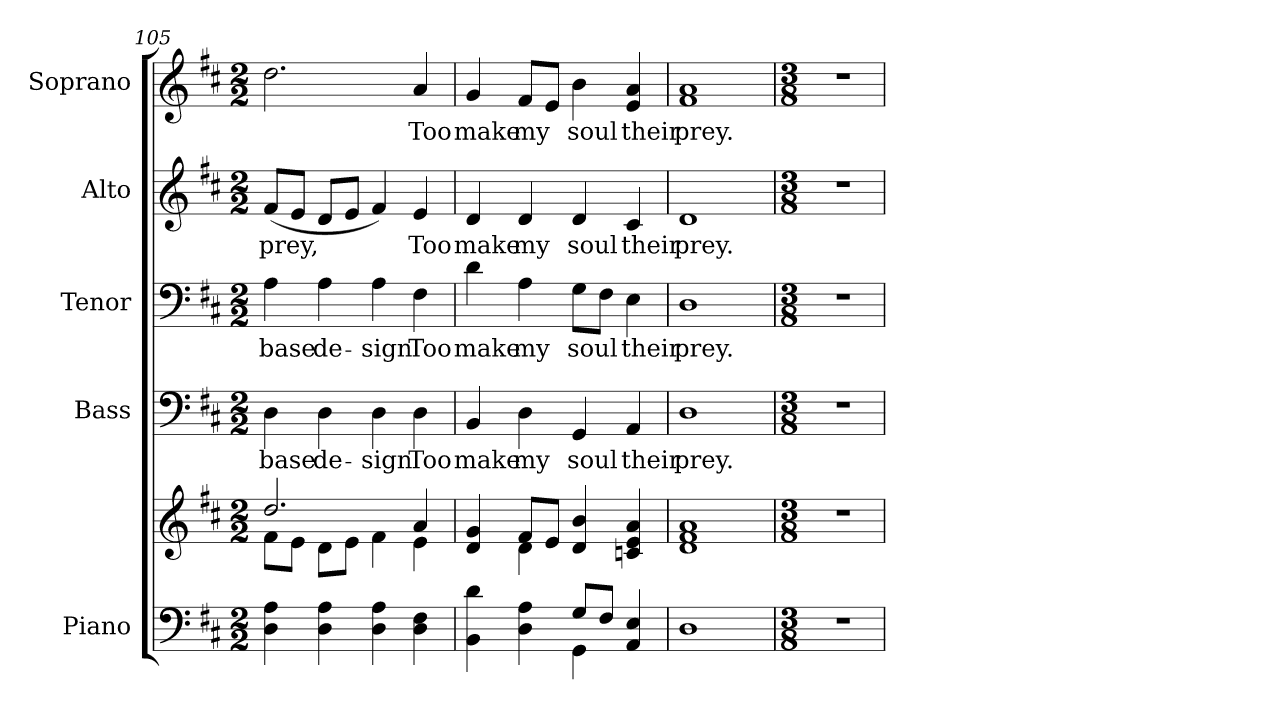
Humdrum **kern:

**kern	**kern	**kern	**text	**kern	**text	**kern	**text	**kern	**text
*part5	*part5	*part4	*part4	*part3	*part3	*part2	*part2	*part1	*part1
*staff6	*staff5	*staff4	*staff4	*staff3	*staff3	*staff2	*staff2	*staff1	*staff1
*I"Piano	*	*I"Bass	*	*I"Tenor	*	*I"Alto	*	*I"Soprano	*
*I'Pno.	*	*I'B.	*	*I'T.	*	*I'A.	*	*I'S.	*
!!LO:PB:g=z
*clefF4	*clefG2	*clefF4	*	*clefF4	*	*clefG2	*	*clefG2	*
*k[f#c#]	*k[f#c#]	*k[f#c#]	*	*k[f#c#]	*	*k[f#c#]	*	*k[f#c#]	*
*D:	*D:	*D:	*	*D:	*	*D:	*	*D:	*
*M2/2	*M2/2	*M2/2	*	*M2/2	*	*M2/2	*	*M2/2	*
=105	=105	=105	=105	=105	=105	=105	=105	=105	=105
*	*^	*	*	*	*	*	*	*	*
!	!	!	!	!LO:LY:b:color=#000000	!	!	!	!	!	!
!	!	!	!	!	!	!LO:LY:b:color=#000000	!	!	!	!
!	!	!	!	!	!	!	!	!LO:LY:b:color=#000000	!	!
4Di\ 4Ai	2.ddi/	8f#i\L	4Di\	base	4Ai\	base	(8f#i/L	prey,	2.ddi\	.
.	.	8ei\J	.	.	.	.	8ei/J	.	.	.
!	!	!	!	!LO:LY:b:color=#000000	!	!	!	!	!	!
!	!	!	!	!	!	!LO:LY:b:color=#000000	!	!	!	!
4Di\ 4Ai	.	8di\L	4Di\	de-	4Ai\	de-	8di/L	.	.	.
.	.	8ei\J	.	.	.	.	8ei/J	.	.	.
!	!	!	!	!LO:LY:b:color=#000000	!	!	!	!	!	!
!	!	!	!	!	!	!LO:LY:b:color=#000000	!	!	!	!
4Di\ 4Ai	.	4f#i\	4Di\	-sign	4Ai\	-sign	4f#i/)	.	.	.
!	!	!	!	!LO:LY:b:color=#000000	!	!	!	!	!	!
!	!	!	!	!	!	!LO:LY:b:color=#000000	!	!	!	!
!	!	!	!	!	!	!	!	!LO:LY:b:color=#000000	!	!
!	!	!	!	!	!	!	!	!	!	!LO:LY:b:color=#000000
4Di\ 4F#i	4ai/	4ei\	4Di\	Too	4F#i\	Too	4ei/	Too	4ai/	Too
=106	=106	=106	=106	=106	=106	=106	=106	=106	=106	=106
*^	*	*	*	*	*	*	*	*	*	*
!	!	!	!	!	!LO:LY:b:color=#000000	!	!	!	!	!	!
!	!	!	!	!	!	!	!LO:LY:b:color=#000000	!	!	!	!
!	!	!	!	!	!	!	!	!	!LO:LY:b:color=#000000	!	!
!	!	!	!	!	!	!	!	!	!	!	!LO:LY:b:color=#000000
4BBi\ 4di	2ryy	4di/ 4gi	4ryy	4BBi/	make	4di\	make	4di/	make	4gi/	make
!	!	!	!	!	!LO:LY:b:color=#000000	!	!	!	!	!	!
!	!	!	!	!	!	!	!LO:LY:b:color=#000000	!	!	!	!
!	!	!	!	!	!	!	!	!	!LO:LY:b:color=#000000	!	!
!	!	!	!	!	!	!	!	!	!	!	!LO:LY:b:color=#000000
4Di\ 4Ai	.	8f#i/L	4di\	4Di\	my	4Ai\	my	4di/	my	8f#i/L	my
.	.	8ei/J	.	.	.	.	.	.	.	8ei/J	.
!	!	!	!	!	!LO:LY:b:color=#000000	!	!	!	!	!	!
!	!	!	!	!	!	!	!LO:LY:b:color=#000000	!	!	!	!
!	!	!	!	!	!	!	!	!	!LO:LY:b:color=#000000	!	!
!	!	!	!	!	!	!	!	!	!	!	!LO:LY:b:color=#000000
8Gi/L	4GGi\	4di/ 4bi	2ryy	4GGi/	soul	8Gi\L	soul	4di/	soul	4bi\	soul
8F#i/J	.	.	.	.	.	8F#i\J	.	.	.	.	.
!	!	!	!	!	!LO:LY:b:color=#000000	!	!	!	!	!	!
!	!	!	!	!	!	!	!LO:LY:b:color=#000000	!	!	!	!
!	!	!	!	!	!	!	!	!	!LO:LY:b:color=#000000	!	!
!	!	!	!	!	!	!	!	!	!	!	!LO:LY:b:color=#000000
4AAi/ 4Ei	4ryy	4cni/ 4ei 4ai	.	4AAi/	their	4Ei\	their	4c#i/	their	4ei/ 4ai	their
*v	*v	*	*	*	*	*	*	*	*	*	*
*	*v	*v	*	*	*	*	*	*	*	*
=107	=107	=107	=107	=107	=107	=107	=107	=107	=107
*^	*	*	*	*	*	*	*	*	*
!	!	!	!	!LO:LY:b:color=#000000	!	!	!	!	!	!
*v	*v	*	*	*	*	*	*	*	*	*
*^	*	*	*	*	*	*	*	*	*
!	!	!	!	!	!	!LO:LY:b:color=#000000	!	!	!	!
*v	*v	*	*	*	*	*	*	*	*	*
*^	*	*	*	*	*	*	*	*	*
!	!	!	!	!	!	!	!	!LO:LY:b:color=#000000	!	!
*v	*v	*	*	*	*	*	*	*	*	*
*^	*	*	*	*	*	*	*	*	*
!	!	!	!	!	!	!	!	!	!	!LO:LY:b:color=#000000
*v	*v	*	*	*	*	*	*	*	*	*
1Di	1di 1f#i 1ai	1Di	prey.	1Di	prey.	1di	prey.	1f#i 1ai	prey.
!!LO:PB:g=z
=108	=108	=108	=108	=108	=108	=108	=108	=108	=108
*M3/8	*M3/8	*M3/8	*	*M3/8	*	*M3/8	*	*M3/8	*
!LO:N:vis=1	!LO:N:vis=1	!LO:N:vis=1	!	!LO:N:vis=1	!	!LO:N:vis=1	!	!LO:N:vis=1	!
4.r	4.r	4.r	.	4.r	.	4.r	.	4.r	.
=	=	=	=	=	=	=	=	=	=
*-	*-	*-	*-	*-	*-	*-	*-	*-	*-
